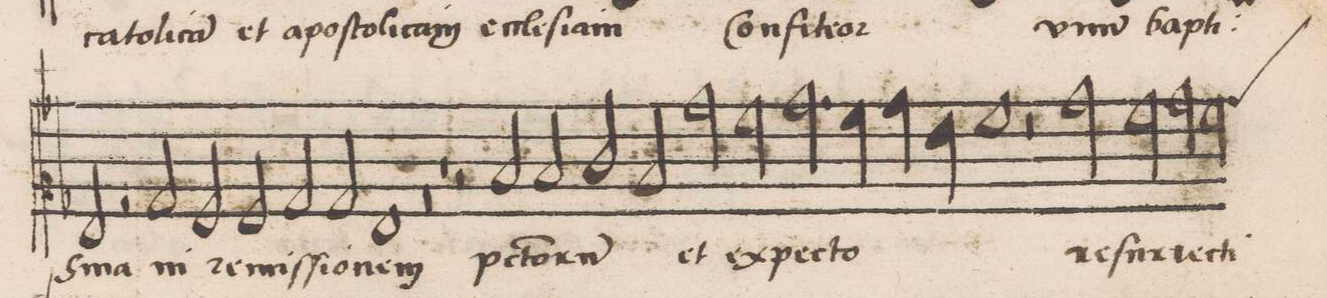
**kern	**text
*I"CANTVS	*
*clefC2	*
*k[b-]	*
*met(C|)	*
*M2/1	*
2G/	-sma
=150-	=150-
2r	.
2B-/	in
2A/	re-
2A/	-miſ-
=151-	=151-
2B-/	-ſi-
2B-/	-o-
1G/	-nem
=152-	=152-
0r	.
=153-	=153-
1r	.
2r	.
2d/	p(ec)-
=154-	=154-
2d/	-c(a)-
2e/	-to-
2d/	-ru(m)
2b-\	et
=155-	=155-
2a\	ex-
2.b-\	-pec-
4a\	-to
4b-\	.
4g\	.
=156-	=156-
1a\	.
2r	.
2b-\	re-
=157-	=157-
2a\	-ſur-
2b-\	-rec-
*custos:b-	*
2a\	-ti-
*-	*-
